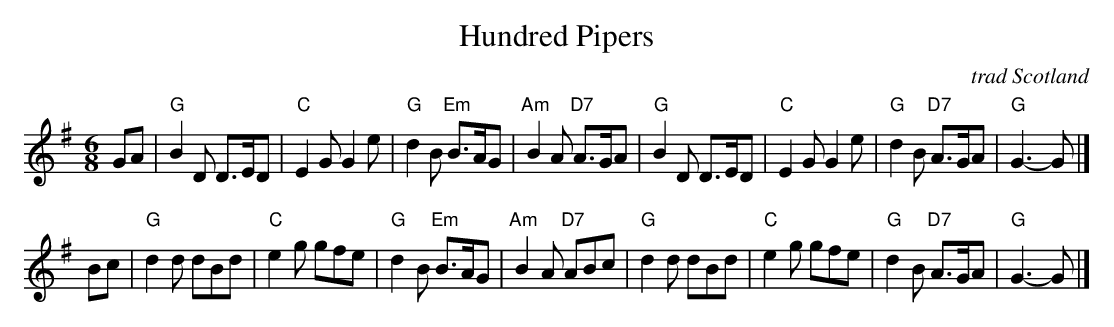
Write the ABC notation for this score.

X:1
T: Hundred Pipers
O: trad Scotland
M: 6/8
L: 1/8
K: G
GA \
| "G"B2D D>ED | "C"E2G G2e | "G"d2B "Em"B>AG | "Am"B2A "D7"A>GA \
| "G"B2D D>ED | "C"E2G G2e | "G"d2B "D7"A>GA | "G"G3- G |]
Bc \
| "G"d2d dBd | "C"e2g gfe | "G"d2B "Em"B>AG | "Am"B2A "D7"ABc \
| "G"d2d dBd | "C"e2g gfe | "G"d2B "D7"A>GA | "G"G3- G |]
